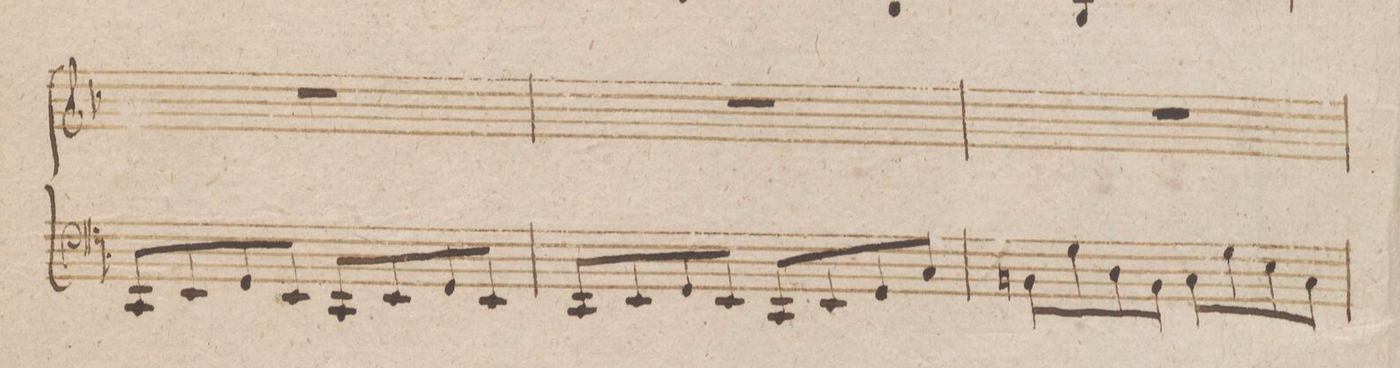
**kern
*I"Organo.
*clefF4
*k[b-]
*met(c)
*M4/4
8CC/L
8EE/
8GG/
8EE/J
8CC/L
8EE/
8GG/
8EE/J
=51
8CC/L
8EE/
8GG/
8EE/J
8CC/L
8EE/
8GG/
8C/J
=52
8BBn\L
8G\
8D\
8BB\J
8C\L
8G\
8E\
8C\J
=53
*-
